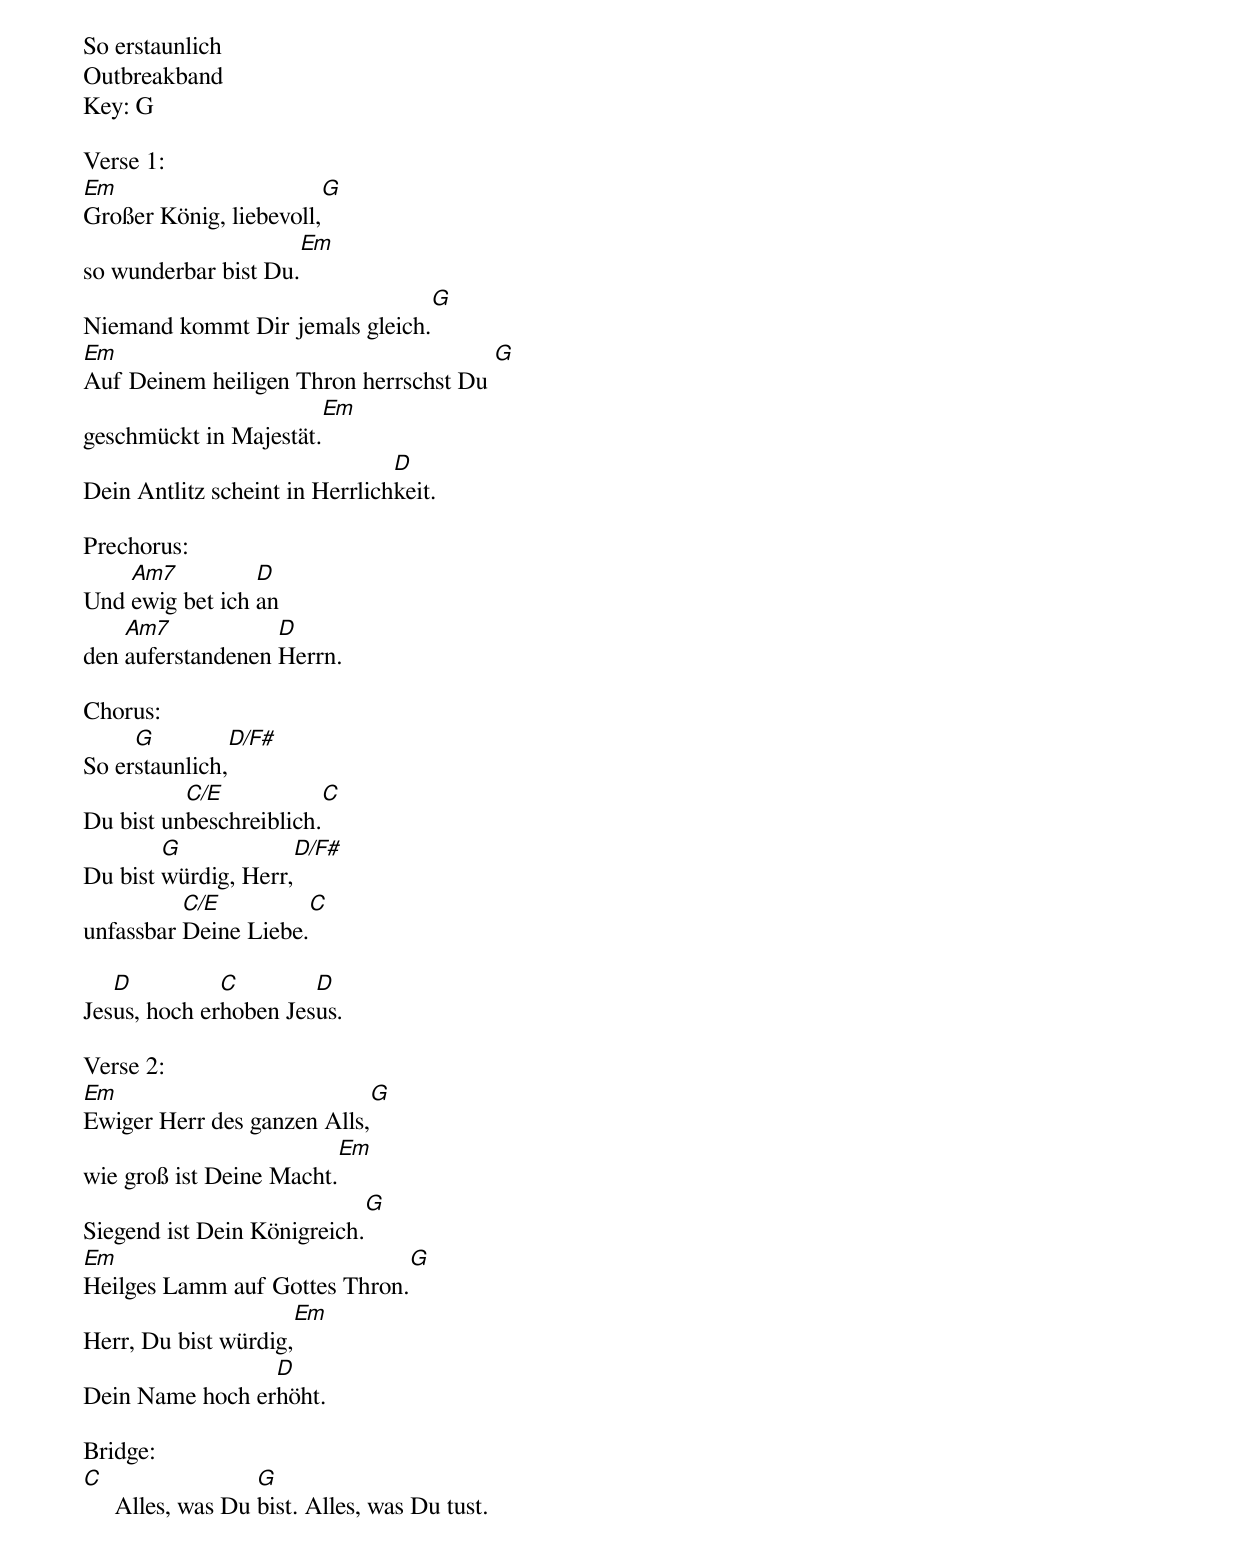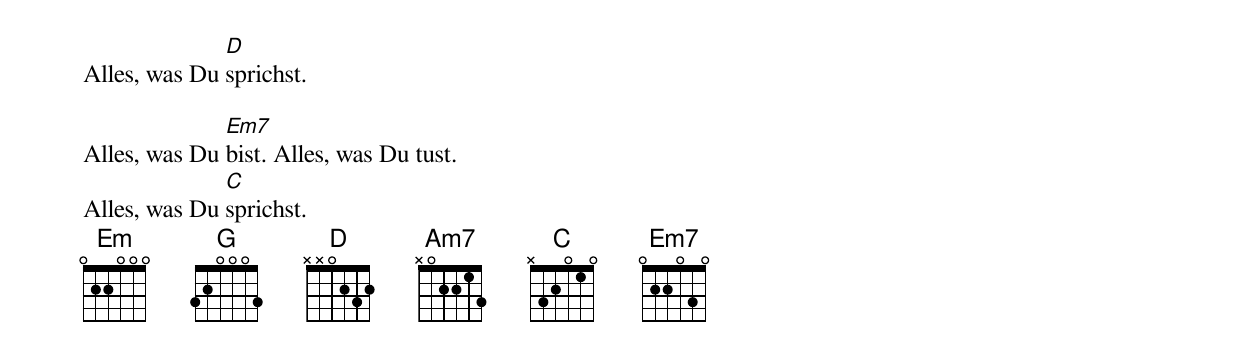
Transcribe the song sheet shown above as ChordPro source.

So erstaunlich
Outbreakband
Key: G

Verse 1:
[Em]Großer König, liebevoll,[G]
so wunderbar bist Du.[Em]
Niemand kommt Dir jemals gleich.[G]
[Em]Auf Deinem heiligen Thron herrschst Du [G]
geschmückt in Majestät.[Em]
Dein Antlitz scheint in Herrlich[D]keit.

Prechorus:
Und [Am7]ewig bet ich [D]an
den [Am7]auferstandenen [D]Herrn.

Chorus:
So er[G]staunlich,[D/F#]
Du bist un[C/E]beschreiblich.[C]
Du bist [G]würdig, Herr,[D/F#]
unfassbar [C/E]Deine Liebe.[C]

Jes[D]us, hoch er[C]hoben Jes[D]us.

Verse 2:
[Em]Ewiger Herr des ganzen Alls,[G]
wie groß ist Deine Macht.[Em]
Siegend ist Dein Königreich.[G]
[Em]Heilges Lamm auf Gottes Thron.[G]
Herr, Du bist würdig,[Em]
Dein Name hoch er[D]höht.

Bridge:
[C]     Alles, was Du [G]bist. Alles, was Du tust.
Alles, was Du [D]sprichst.

Alles, was Du [Em7]bist. Alles, was Du tust.
Alles, was Du [C]sprichst.
